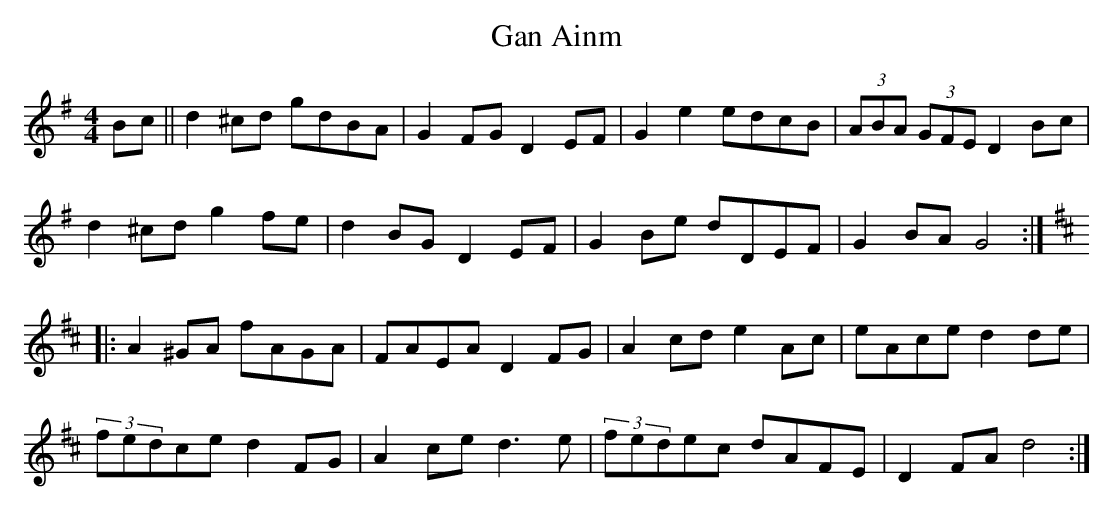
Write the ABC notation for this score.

X:1
T:Gan Ainm
M:4/4
K:G
Bc || d2^cd gdBA | G2FG D2EF | G2e2 edcB | (3ABA (3GFE D2Bc |
d2^cd g2fe | d2BG D2EF | G2Be dDEF | G2BA G4 ::
K:D
A2^GA fAGA | FAEA D2FG | A2cd e2Ac | eAce d2de |
(3fedce d2FG | A2ce d3e | (3fedec dAFE | D2FA d4 :|
